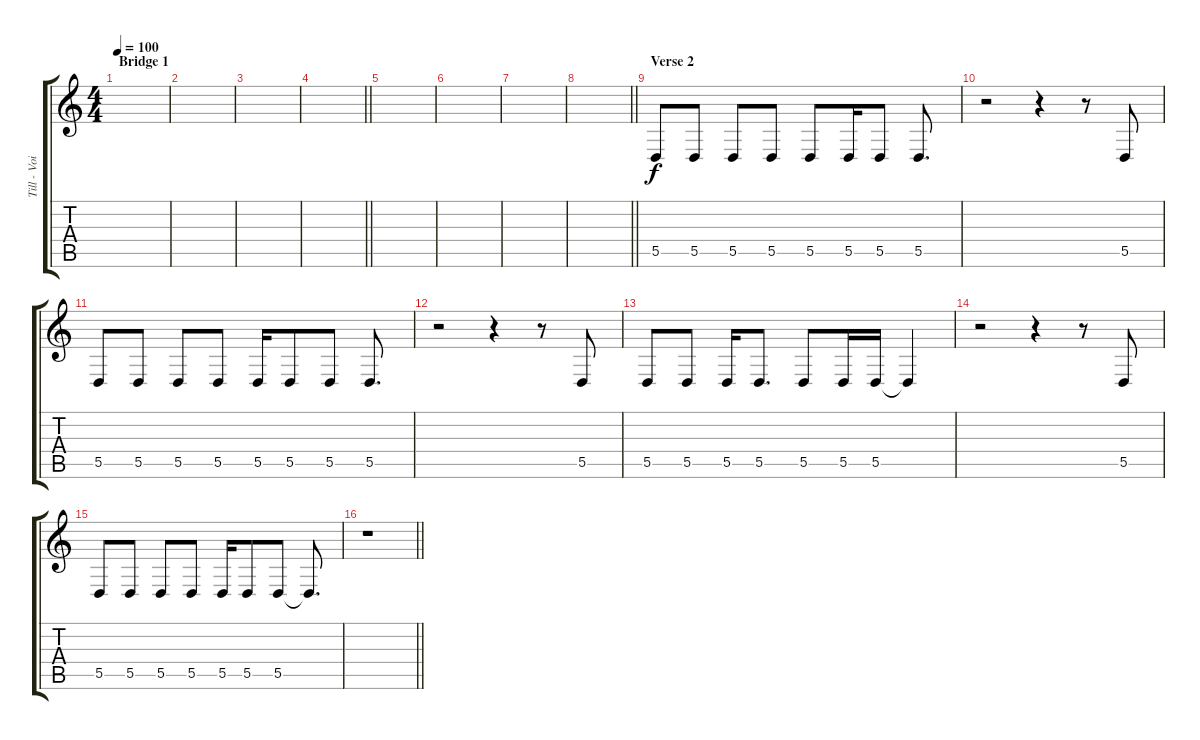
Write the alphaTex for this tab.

\track ("Till - Voice" "Till - Voi") {instrument trombone}
\staff {score tabs}
\tuning (E4 B3 G3 D3 A2 E2) {hide}
\ts (4 4)
\section ("" "Bridge 1")
\tempo 100
\clef g2
\ks c
|
|
|
\barLineRight lightlight
|
|
|
|
\barLineRight lightlight
|
\section ("" "Verse 2")
5.5.8 5.5.8 5.5.8 5.5.8 5.5.8 5.5.16 5.5.8 5.5.8{d} |
r.2 r.4 r.8 5.5.8 |
5.5.8 5.5.8 5.5.8 5.5.8 5.5.16 5.5.8 5.5.8 5.5.8{d} |
r.2 r.4 r.8 5.5.8 |
5.5.8 5.5.8 5.5.16 5.5.8{d} 5.5.8 5.5.16 5.5.16 5.5{t}.4 |
r.2 r.4 r.8 5.5.8 |
5.5.8 5.5.8 5.5.8 5.5.8 5.5.16 5.5.8 5.5.8 5.5{t}.8{d} |
\barLineRight lightlight
r.1
